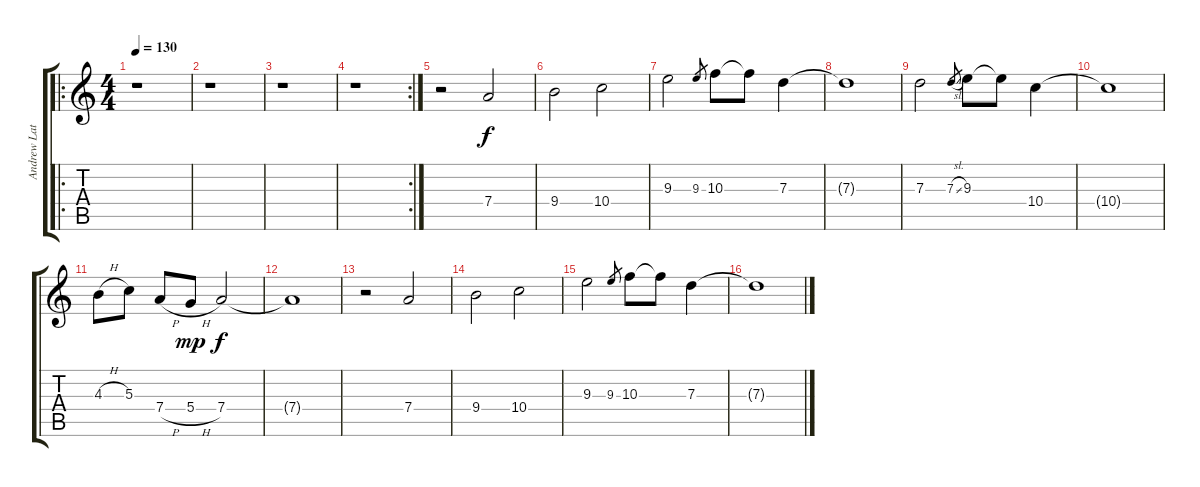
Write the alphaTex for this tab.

\track ("Andrew Latimer" "Andrew Lat") {instrument overdrivenguitar}
\staff {score tabs}
\tuning (E4 B3 G3 D3 A2 E2) {hide}
\ro
\ts (4 4)
\tempo 130
\clef g2
\ks c
r.1{dy f} |
r.1 |
r.1 |
\rc 2
r.1 |
r.2 7.4.2{volume 13 instrument electricguitarjazz} |
9.4.2 10.4.2 |
9.3.2 9.3.8{gr} 10.3.8 10.3{t}.8 7.3.4 |
7.3{t}.1 |
7.3.2 7.3{sl}.8{gr} 9.3.8 9.3{t}.8 10.4.4 |
10.4{t}.1 |
4.3{h}.8 5.3.8 7.4{h}.8 5.4{h}.8{dy mp} 7.4.2{dy f} |
7.4{t}.1 |
r.2 7.4.2{volume 13 instrument electricguitarjazz} |
9.4.2 10.4.2 |
9.3.2 9.3.8{gr} 10.3.8 10.3{t}.8 7.3.4 |
7.3{t}.1
